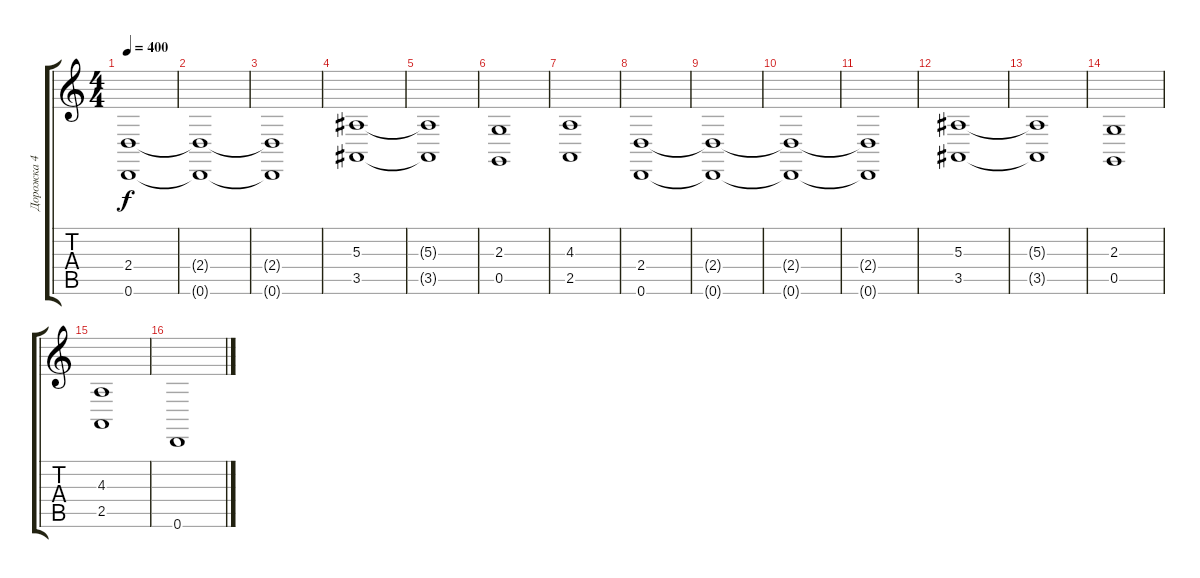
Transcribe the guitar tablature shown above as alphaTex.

\track ("Дорожка 4" "Дорожка 4") {instrument tremolostrings}
\staff {score tabs}
\tuning (D4 A3 F3 C3 G2 D2) {hide}
\ts (4 4)
\tempo 400
\clef g2
\ks c
(2.4{t} 0.6{t}).1{dy f} |
(2.4{t} 0.6{t}).1 |
(2.4{t} 0.6{t}).1 |
(5.3 3.5).1 |
(5.3{t} 3.5{t}).1 |
(2.3 0.5).1 |
(4.3 2.5).1 |
(2.4 0.6).1 |
(2.4{t} 0.6{t}).1 |
(2.4{t} 0.6{t}).1 |
(2.4{t} 0.6{t}).1 |
(5.3 3.5).1 |
(5.3{t} 3.5{t}).1 |
(2.3 0.5).1 |
(4.3 2.5).1 |
0.6.1
